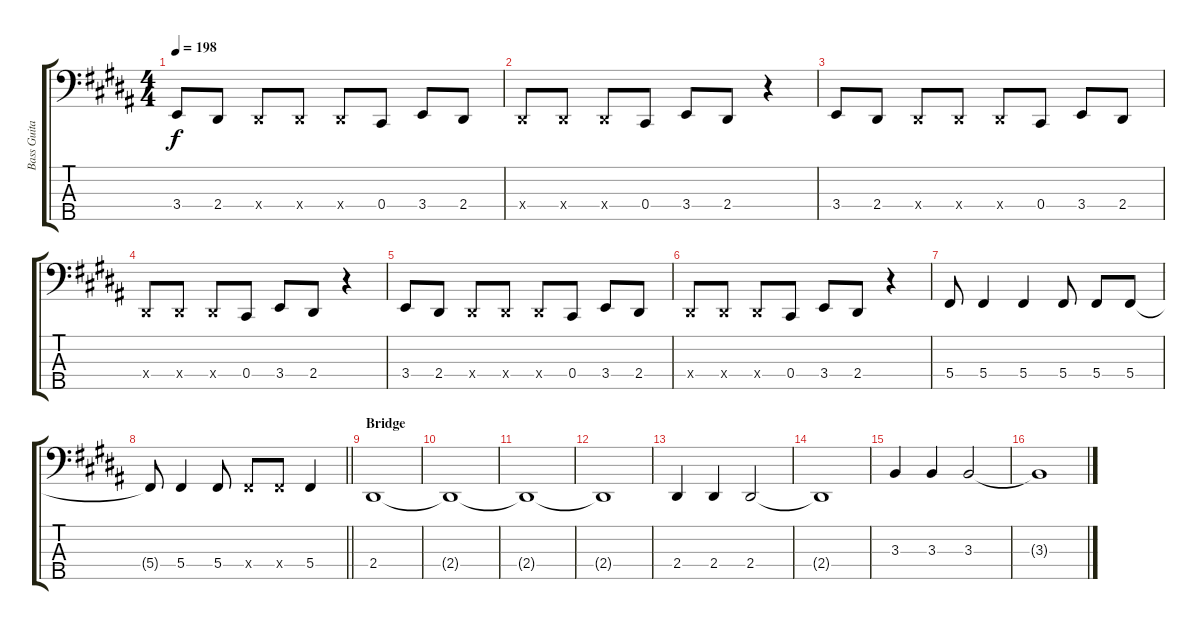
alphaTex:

\track ("Bass Guitar" "Bass Guita") {instrument electricbasspick}
\staff {score tabs}
\tuning (Gb2 Db2 Ab1 Db1 Ab0) {hide}
\ts (4 4)
\tempo 198
\clef f4
\ks b
3.4.8{dy f} 2.4.8 2.4{x}.8 2.4{x}.8 2.4{x}.8 0.4.8 3.4.8 2.4.8 |
2.4{x}.8 2.4{x}.8 2.4{x}.8 0.4.8 3.4.8 2.4.8 r.4 |
3.4.8 2.4.8 2.4{x}.8 2.4{x}.8 2.4{x}.8 0.4.8 3.4.8 2.4.8 |
2.4{x}.8 2.4{x}.8 2.4{x}.8 0.4.8 3.4.8 2.4.8 r.4 |
3.4.8 2.4.8 2.4{x}.8 2.4{x}.8 2.4{x}.8 0.4.8 3.4.8 2.4.8 |
2.4{x}.8 2.4{x}.8 2.4{x}.8 0.4.8 3.4.8 2.4.8 r.4 |
5.4.8 5.4.4 5.4.4 5.4.8 5.4.8 5.4.8 |
\barLineRight lightlight
5.4{t}.8 5.4.4 5.4.8 5.4{x}.8 5.4{x}.8 5.4.4 |
\section ("" "Bridge")
2.4.1 |
2.4{t}.1 |
2.4{t}.1 |
2.4{t}.1 |
2.4.4 2.4.4 2.4.2 |
2.4{t}.1 |
3.3.4 3.3.4 3.3.2 |
3.3{t}.1
